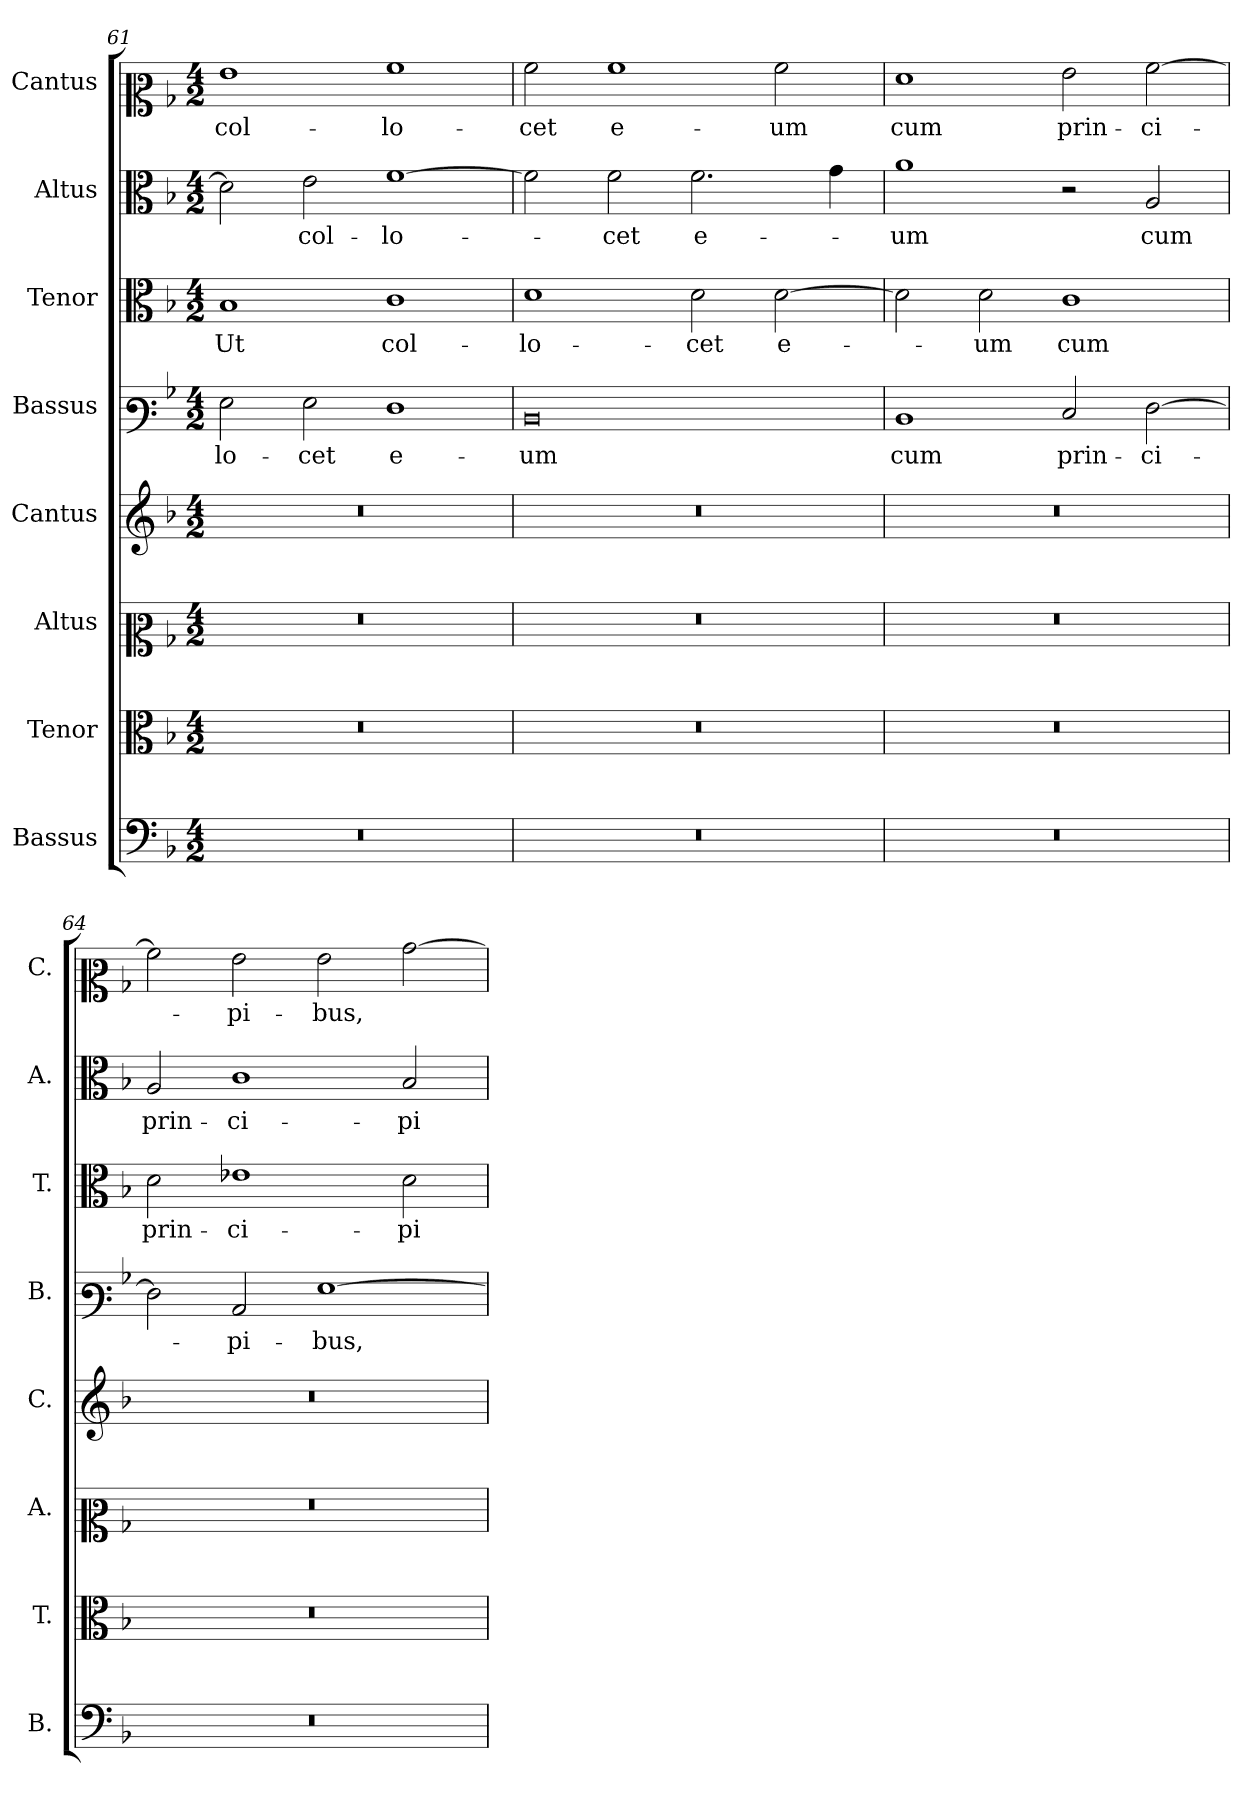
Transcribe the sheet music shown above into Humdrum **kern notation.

**kern	**kern	**kern	**kern	**kern	**text	**kern	**text	**kern	**text	**kern	**text
*part8	*part7	*part6	*part5	*part4	*part4	*part3	*part3	*part2	*part2	*part1	*part1
*staff8	*staff7	*staff6	*staff5	*staff4	*staff4	*staff3	*staff3	*staff2	*staff2	*staff1	*staff1
*I"Bassus	*I"Tenor	*I"Altus	*I"Cantus	*I"Bassus	*	*I"Tenor	*	*I"Altus	*	*I"Cantus	*
*I'B.	*I'T.	*I'A.	*I'C.	*I'B.	*	*I'T.	*	*I'A.	*	*I'C.	*
*clefF4	*clefC3	*clefC2	*clefG2	*clefF3	*	*clefC3	*	*clefC3	*	*clefC2	*
*k[b-]	*k[b-]	*k[b-]	*k[b-]	*k[b-]	*	*k[b-]	*	*k[b-]	*	*k[b-]	*
*M4/2	*M4/2	*M4/2	*M4/2	*M4/2	*	*M4/2	*	*M4/2	*	*M4/2	*
=61	=61	=61	=61	=61	=61	=61	=61	=61	=61	=61	=61
!	!	!	!	!	!LO:LY:b	!	!LO:LY:b	!	!	!	!LO:LY:b
0r	0r	0r	0r	2G\	-lo-	1B-	Ut	2d\]	.	1g	col-
!	!	!	!	!	!LO:LY:b	!	!	!	!LO:LY:b	!	!
.	.	.	.	2G\	-cet	.	.	2e\	col-	.	.
!	!	!	!	!	!LO:LY:b	!	!LO:LY:b	!	!LO:LY:b	!	!LO:LY:b
.	.	.	.	1F	e-	1c	col-	[1f	-lo-	1a	-lo-
=62	=62	=62	=62	=62	=62	=62	=62	=62	=62	=62	=62
!	!	!	!	!	!LO:LY:b	!	!LO:LY:b	!	!	!	!LO:LY:b
0r	0r	0r	0r	0D	-um	1d	-lo-	2f\]	.	2a\	-cet
!	!	!	!	!	!	!	!	!	!LO:LY:b	!	!LO:LY:b
.	.	.	.	.	.	.	.	2f\	cet	1a	e-
!	!	!	!	!	!	!	!LO:LY:b	!	!LO:LY:b	!	!
.	.	.	.	.	.	2d\	-cet	2.f\	e-	.	.
!	!	!	!	!	!	!	!LO:LY:b	!	!	!	!LO:LY:b
.	.	.	.	.	.	[2d\	e-	.	.	2a\	-um
.	.	.	.	.	.	.	.	4g\	.	.	.
=63	=63	=63	=63	=63	=63	=63	=63	=63	=63	=63	=63
!	!	!	!	!	!LO:LY:b	!	!	!	!LO:LY:b	!	!LO:LY:b
0r	0r	0r	0r	1D	cum	2d\]	.	1a	-um	1f	cum
!	!	!	!	!	!	!	!LO:LY:b	!	!	!	!
.	.	.	.	.	.	2d\	um	.	.	.	.
!	!	!	!	!	!LO:LY:b	!	!LO:LY:b	!	!	!	!LO:LY:b
.	.	.	.	2E/	prin-	1c	cum	2r	.	2g\	prin-
!	!	!	!	!	!LO:LY:b	!	!	!	!LO:LY:b	!	!LO:LY:b
.	.	.	.	[2F\	-ci-	.	.	2A/	cum	[2a\	-ci-
!!LO:LB:g=z
=64	=64	=64	=64	=64	=64	=64	=64	=64	=64	=64	=64
!	!	!	!	!	!	!	!LO:LY:b	!	!LO:LY:b	!	!
0r	0r	0r	0r	2F\]	.	2d\	prin-	2A/	prin-	2a\]	.
!	!	!	!	!	!LO:LY:b	!	!LO:LY:b	!	!LO:LY:b	!	!LO:LY:b
.	.	.	.	2C/	-pi-	1e-X	-ci-	1c	-ci-	2g\	pi-
!	!	!	!	!	!LO:LY:b	!	!	!	!	!	!LO:LY:b
.	.	.	.	[1G	-bus,	.	.	.	.	2g\	-bus,
!	!	!	!	!	!	!	!LO:LY:b	!	!LO:LY:b	!	!
.	.	.	.	.	.	2d\	-pi-	2B-/	-pi-	[2b-\	.
=	=	=	=	=	=	=	=	=	=	=	=
*-	*-	*-	*-	*-	*-	*-	*-	*-	*-	*-	*-
